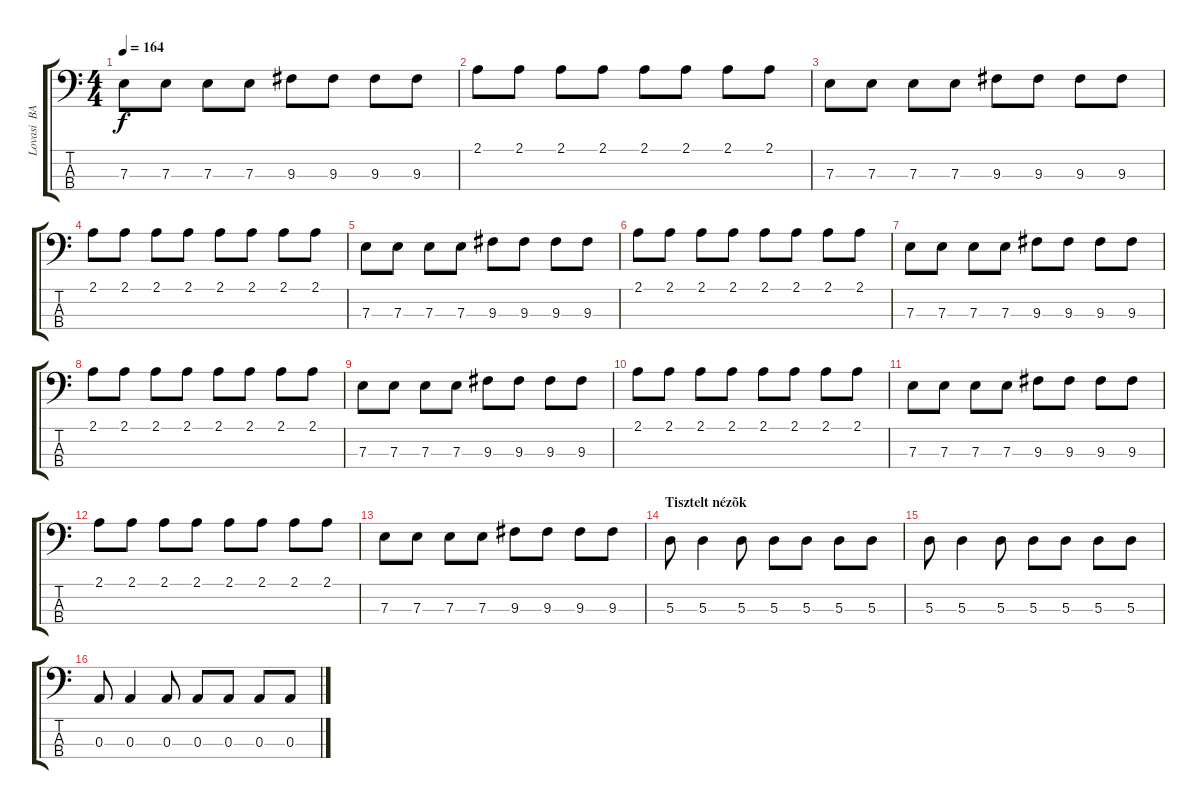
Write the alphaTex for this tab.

\track ("Lovasi  BAndi" "Lovasi  BA") {instrument fretlessbass}
\staff {score tabs}
\tuning (G2 D2 A1 E1) {hide}
\ts (4 4)
\tempo 164
\clef f4
\ks c
7.3.8{dy f} 7.3.8 7.3.8 7.3.8 9.3.8 9.3.8 9.3.8 9.3.8 |
2.1.8 2.1.8 2.1.8 2.1.8 2.1.8 2.1.8 2.1.8 2.1.8 |
7.3.8 7.3.8 7.3.8 7.3.8 9.3.8 9.3.8 9.3.8 9.3.8 |
2.1.8 2.1.8 2.1.8 2.1.8 2.1.8 2.1.8 2.1.8 2.1.8 |
7.3.8 7.3.8 7.3.8 7.3.8 9.3.8 9.3.8 9.3.8 9.3.8 |
2.1.8 2.1.8 2.1.8 2.1.8 2.1.8 2.1.8 2.1.8 2.1.8 |
7.3.8 7.3.8 7.3.8 7.3.8 9.3.8 9.3.8 9.3.8 9.3.8 |
2.1.8 2.1.8 2.1.8 2.1.8 2.1.8 2.1.8 2.1.8 2.1.8 |
7.3.8 7.3.8 7.3.8 7.3.8 9.3.8 9.3.8 9.3.8 9.3.8 |
2.1.8 2.1.8 2.1.8 2.1.8 2.1.8 2.1.8 2.1.8 2.1.8 |
7.3.8 7.3.8 7.3.8 7.3.8 9.3.8 9.3.8 9.3.8 9.3.8 |
2.1.8 2.1.8 2.1.8 2.1.8 2.1.8 2.1.8 2.1.8 2.1.8 |
7.3.8 7.3.8 7.3.8 7.3.8 9.3.8 9.3.8 9.3.8 9.3.8 |
\section ("" "Tisztelt nézõk")
5.3.8 5.3.4 5.3.8 5.3.8 5.3.8 5.3.8 5.3.8 |
5.3.8 5.3.4 5.3.8 5.3.8 5.3.8 5.3.8 5.3.8 |
0.3.8 0.3.4 0.3.8 0.3.8 0.3.8 0.3.8 0.3.8
